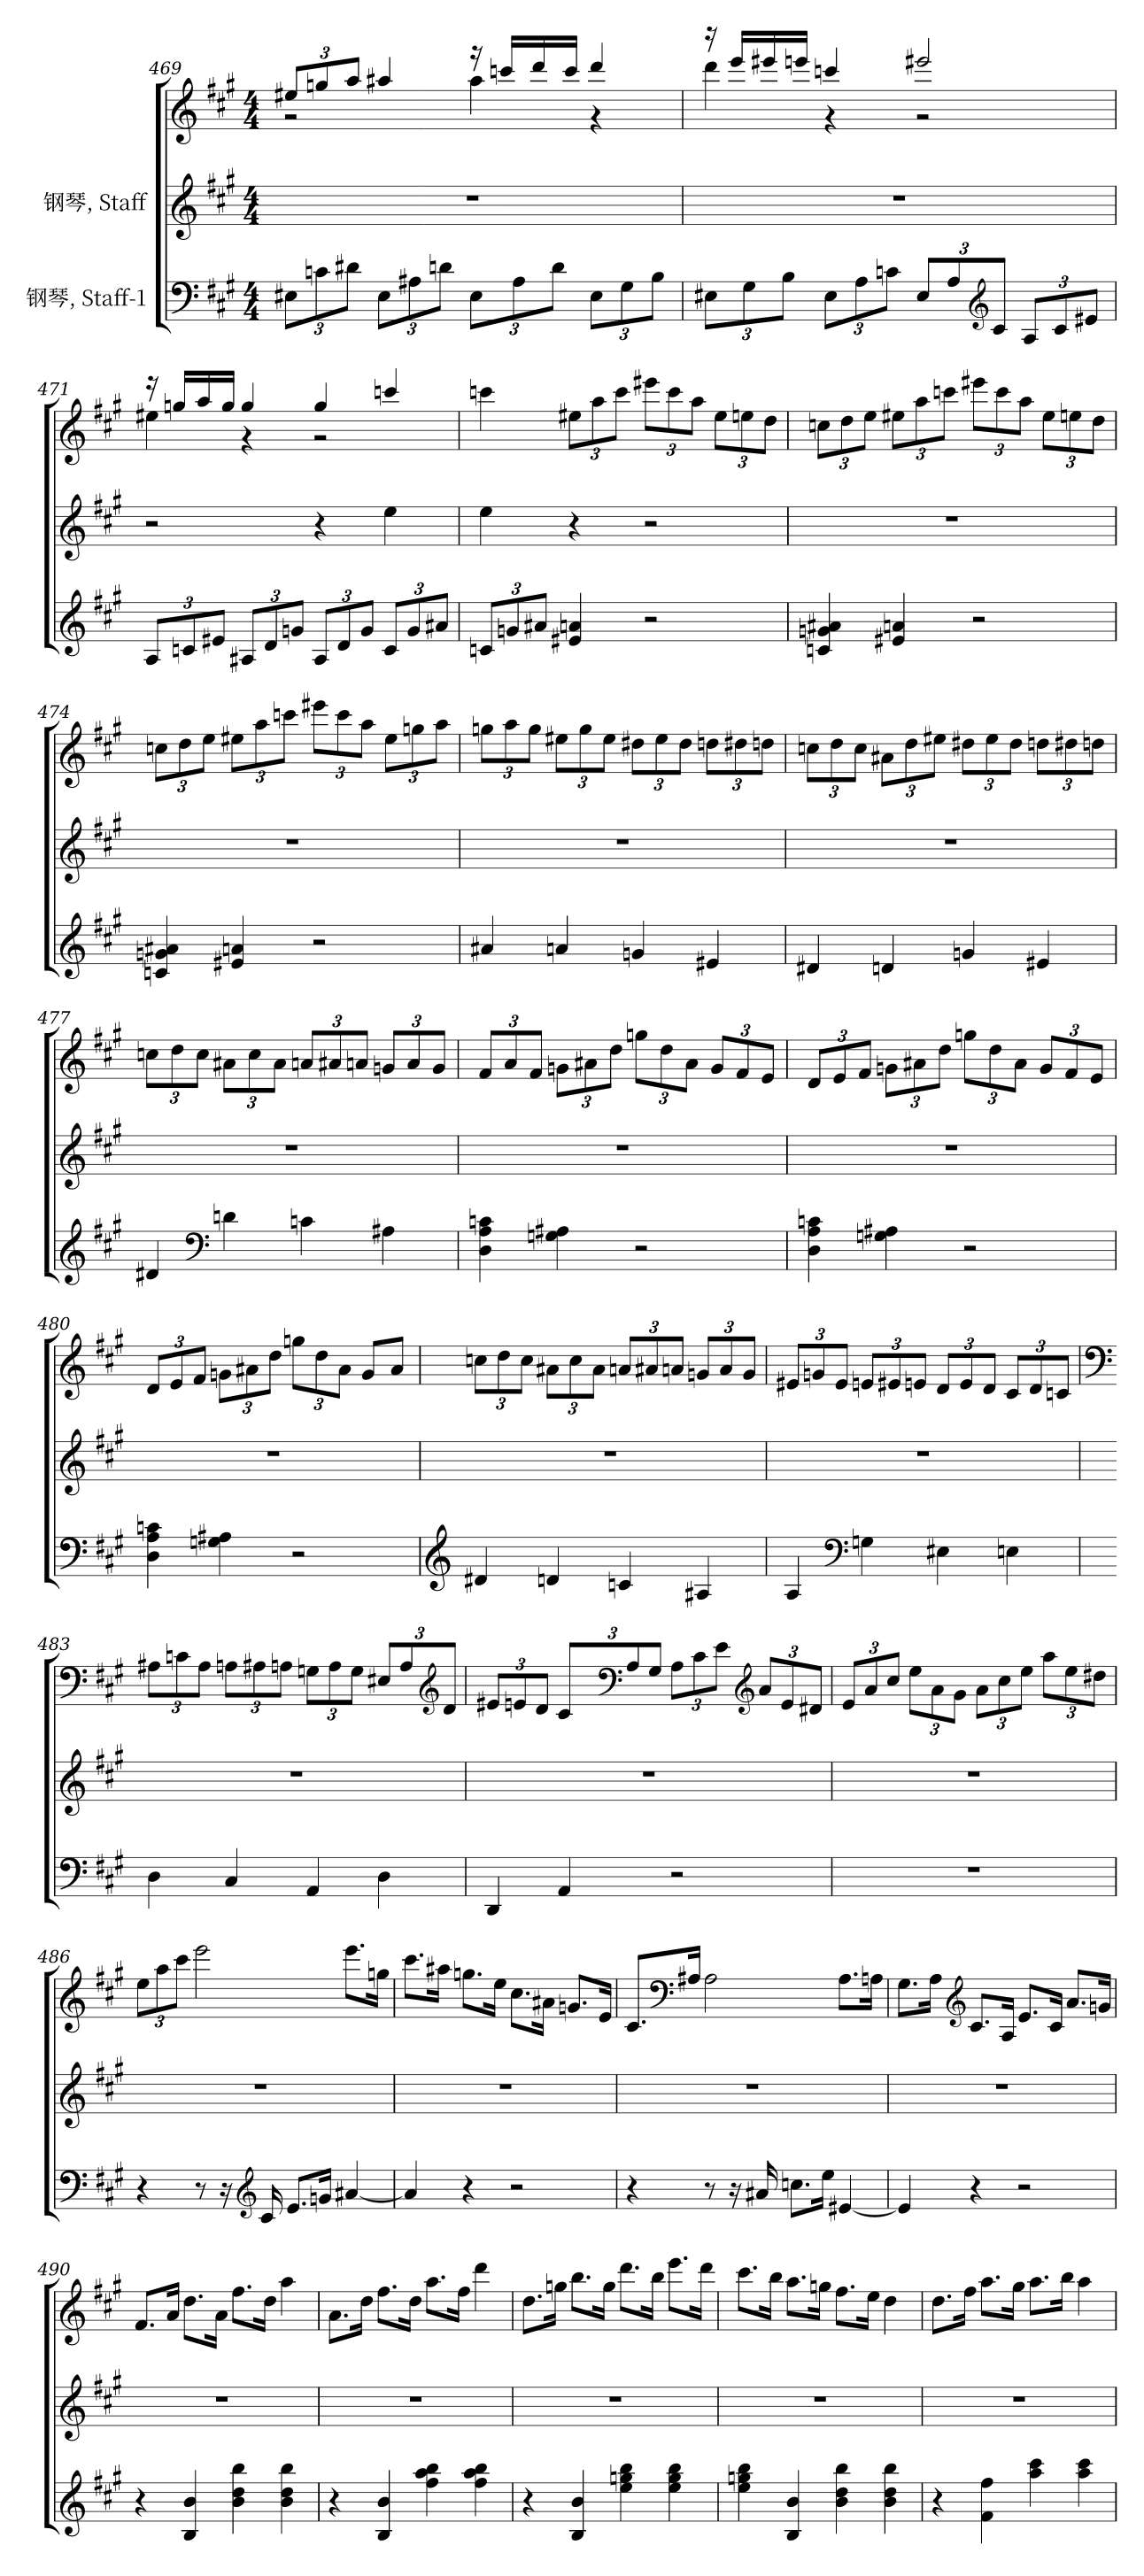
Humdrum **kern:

**kern	**kern	**kern
*part2	*part1	*part1
*staff3	*staff2	*staff1
*I"钢琴, Staff-1	*I"钢琴, Staff	*
*clefF4	*clefG2	*clefG2
*k[f#c#g#]	*k[f#c#g#]	*k[f#c#g#]
*M4/4	*M4/4	*M4/4
*Xbrackettup	*	*Xbrackettup
=469	=469	=469
*	*	*^
12E#X\L	1r	12ee#X/L	2r
12cn\	.	12ggn/	.
12d#X\J	.	12aa/J	.
12E#\L	.	4aa#X/	.
12A#X\	.	.	.
12dn\J	.	.	.
12E#\L	.	16r	4aa#\
.	.	16cccn/LL	.
12A#\	.	.	.
.	.	16ddd/	.
12d\J	.	.	.
.	.	16ccc/JJ	.
12E#\L	.	4ddd/	4r
12G#\	.	.	.
12B\J	.	.	.
!!LO:LB:g=z	!!
=470	=470	=470	=470
12E#X\L	1r	16r	4ddd\
.	.	16eee/LL	.
12G#\	.	.	.
.	.	16eee#X/	.
12B\J	.	.	.
.	.	16eeen/JJ	.
12E#\L	.	4cccn/	4r
12A\	.	.	.
12cn\J	.	.	.
12E#/L	.	2eee#X/	2r
12A/	.	.	.
*clefG2	*	*	*
12c/J	.	.	.
12A/L	.	.	.
12c/	.	.	.
12e#X/J	.	.	.
=471	=471	=471	=471
12A/L	2r	16r	4ee#X\
.	.	16ggn/LL	.
12cn/	.	.	.
.	.	16aa/	.
12e#X/J	.	.	.
.	.	16gg/JJ	.
12A#X/L	.	4gg/	4r
12d/	.	.	.
12gn/J	.	.	.
12A#/L	4r	4gg/	2r
12d/	.	.	.
12g/J	.	.	.
12c/L	4ee\	4cccn/	.
12g/	.	.	.
12a#X/J	.	.	.
*	*	*v	*v
!!LO:LB:g=z
=472	=472	=472
12cn/L	4ee\	4cccn\
12gn/	.	.
12a#X/J	.	.
4e#X/ 4an/	4r	12ee#X\L
.	.	12aa\
.	.	12ccc\J
2r	2r	12eee#X\L
.	.	12ccc\
.	.	12aa\J
.	.	12ee#\L
.	.	12een\
.	.	12dd\J
=473	=473	=473
4cn/ 4gn/ 4a#X/	1r	12ccn\L
.	.	12dd\
.	.	12ee\J
4e#X/ 4an/	.	12ee#X\L
.	.	12aa\
.	.	12cccn\J
2r	.	12eee#X\L
.	.	12ccc\
.	.	12aa\J
.	.	12ee#\L
.	.	12een\
.	.	12dd\J
!!LO:LB:g=z
=474	=474	=474
4cn/ 4gn/ 4a#X/	1r	12ccn\L
.	.	12dd\
.	.	12ee\J
4e#X/ 4an/	.	12ee#X\L
.	.	12aa\
.	.	12cccn\J
2r	.	12eee#X\L
.	.	12ccc\
.	.	12aa\J
.	.	12ee#\L
.	.	12ggn\
.	.	12aa\J
=475	=475	=475
4a#X/	1r	12ggn\L
.	.	12aa\
.	.	12gg\J
4an/	.	12ee#X\L
.	.	12gg\
.	.	12ee#\J
4gn/	.	12dd#X\L
.	.	12ee#\
.	.	12dd#\J
4e#X/	.	12ddn\L
.	.	12dd#X\
.	.	12ddn\J
!!LO:PB:g=z
=476	=476	=476
4d#X/	1r	12ccn\L
.	.	12dd\
.	.	12cc\J
4dn/	.	12a#X\L
.	.	12dd\
.	.	12ee#X\J
4gn/	.	12dd#X\L
.	.	12ee#\
.	.	12dd#\J
4e#X/	.	12ddn\L
.	.	12dd#X\
.	.	12ddn\J
=477	=477	=477
4d#X/	1r	12ccn\L
.	.	12dd\
.	.	12cc\J
*clefF4	*	*
4dn\	.	12a#X\L
.	.	12cc\
.	.	12a#\J
4cn\	.	12an/L
.	.	12a#X/
.	.	12an/J
4A#X\	.	12gn/L
.	.	12a/
.	.	12g/J
!!LO:LB:g=z
=478	=478	=478
4D\ 4A\ 4cn\	1r	12f#/L
.	.	12a/
.	.	12f#/J
4Gn\ 4A#X\	.	12gn\L
.	.	12a#X\
.	.	12dd\J
2r	.	12ggn\L
.	.	12dd\
.	.	12a#\J
.	.	12g/L
.	.	12f#/
.	.	12e/J
=479	=479	=479
4D\ 4A\ 4cn\	1r	12d/L
.	.	12e/
.	.	12f#/J
4Gn\ 4A#X\	.	12gn\L
.	.	12a#X\
.	.	12dd\J
2r	.	12ggn\L
.	.	12dd\
.	.	12a#\J
.	.	12g/L
.	.	12f#/
.	.	12e/J
!!LO:LB:g=z
=480	=480	=480
4D\ 4A\ 4cn\	1r	12d/L
.	.	12e/
.	.	12f#/J
4Gn\ 4A#X\	.	12gn\L
.	.	12a#X\
.	.	12dd\J
2r	.	12ggn\L
.	.	12dd\
.	.	12a#\J
.	.	8g/L
.	.	8a#/J
=481	=481	=481
*clefG2	*	*
4d#X/	1r	12ccn\L
.	.	12dd\
.	.	12cc\J
4dn/	.	12a#X\L
.	.	12cc\
.	.	12a#\J
4cn/	.	12an/L
.	.	12a#X/
.	.	12an/J
4A#X/	.	12gn/L
.	.	12a/
.	.	12g/J
!!LO:LB:g=z
=482	=482	=482
4A/	1r	12e#X/L
.	.	12gn/
.	.	12e#/J
*clefF4	*	*
4Gn\	.	12en/L
.	.	12e#X/
.	.	12en/J
4E#X\	.	12d/L
.	.	12e/
.	.	12d/J
4En\	.	12c#/L
.	.	12d/
.	.	12cn/J
=483	=483	=483
*	*	*clefF4
4D\	1r	12A#X\L
.	.	12cn\
.	.	12A#\J
4C#/	.	12An\L
.	.	12A#X\
.	.	12An\J
4AA/	.	12Gn\L
.	.	12A\
.	.	12G\J
4D\	.	12E#X/L
.	.	12A/
*	*	*clefG2
.	.	12d/J
!!LO:PB:g=z
=484	=484	=484
4DD/	1r	12e#X/L
.	.	12en/
.	.	12d/J
4AA/	.	12c#/L
*	*	*clefF4
.	.	12A/
.	.	12G#/J
2r	.	12A\L
.	.	12c#\
.	.	12e\J
*	*	*clefG2
.	.	12a/L
.	.	12e/
.	.	12d#X/J
=485	=485	=485
1r	1r	12e/L
.	.	12a/
.	.	12cc#/J
.	.	12ee\L
.	.	12a\
.	.	12g#\J
.	.	12a\L
.	.	12cc#\
.	.	12ee\J
.	.	12aa\L
.	.	12ee\
.	.	12dd#X\J
!!LO:LB:g=z
=486	=486	=486
4r	1r	12ee\L
.	.	12aa\
.	.	12ccc#\J
8r	.	2eee\
16r	.	.
*clefG2	*	*
16c#/	.	.
8.e/L	.	.
16gn/Jk	.	.
[4a#X/	.	8.eee\L
.	.	16ggn\Jk
=487	=487	=487
4a#/]	1r	8.ccc#\L
.	.	16aa#X\Jk
4r	.	8.ggn\L
.	.	16ee\Jk
2r	.	8.cc#\L
.	.	16a#X\Jk
.	.	8.gn/L
.	.	16e/Jk
!!LO:LB:g=z
=488	=488	=488
4r	1r	8.c#/L
*	*	*clefF4
.	.	16A#X/Jk
8r	.	2A#\
16r	.	.
16a#X/	.	.
8.ccn\L	.	.
16ee\Jk	.	.
[4e#X/	.	8.A#\L
.	.	16An\Jk
=489	=489	=489
4e#/]	1r	8.G#\L
.	.	16A\Jk
*	*	*clefG2
4r	.	8.c#/L
.	.	16A/Jk
2r	.	8.e/L
.	.	16c#/Jk
.	.	8.a/L
.	.	16gn/Jk
=490	=490	=490
4r	1r	8.f#/L
.	.	16a/Jk
4B/ 4b/	.	8.dd\L
.	.	16a\Jk
4b\ 4dd\ 4bb\	.	8.ff#\L
.	.	16dd\Jk
4b\ 4dd\ 4bb\	.	4aa\
!!LO:LB:g=z
=491	=491	=491
4r	1r	8.a\L
.	.	16dd\Jk
4B/ 4b/	.	8.ff#\L
.	.	16dd\Jk
4ff#\ 4aa\ 4bb\	.	8.aa\L
.	.	16ff#\Jk
4ff#\ 4aa\ 4bb\	.	4ddd\
=492	=492	=492
4r	1r	8.dd\L
.	.	16ggn\Jk
4B/ 4b/	.	8.bb\L
.	.	16gg\Jk
4ee\ 4ggn\ 4bb\	.	8.ddd\L
.	.	16bb\Jk
4ee\ 4gg\ 4bb\	.	8.eee\L
.	.	16ddd\Jk
=493	=493	=493
4ee\ 4ggn\ 4bb\	1r	8.ccc#\L
.	.	16bb\Jk
4B/ 4b/	.	8.aa\L
.	.	16ggn\Jk
4b\ 4dd\ 4bb\	.	8.ff#\L
.	.	16ee\Jk
4b\ 4dd\ 4bb\	.	4dd\
=494	=494	=494
4r	1r	8.dd\L
.	.	16ff#\Jk
4f#\ 4ff#\	.	8.aa\L
.	.	16gg#\Jk
4aa\ 4ccc#\	.	8.aa\L
.	.	16bb\Jk
4aa\ 4ccc#\	.	4aa\
=	=	=
*-	*-	*-
